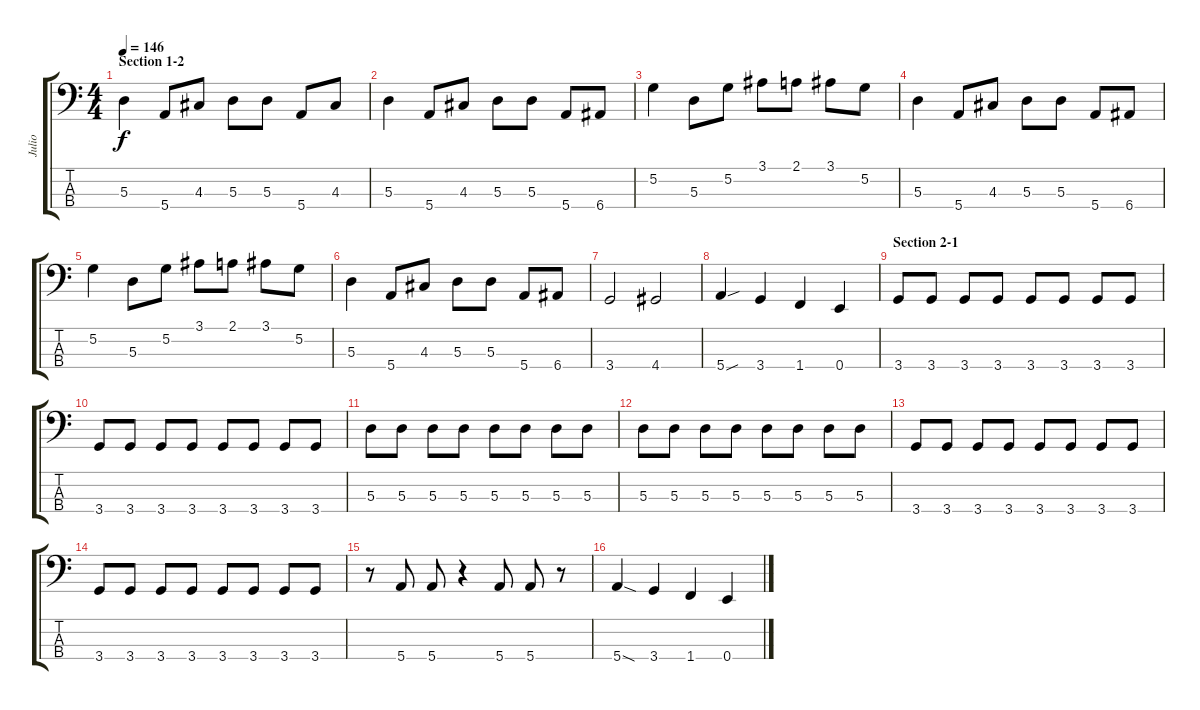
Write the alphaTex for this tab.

\track ("Julio" "Julio") {instrument electricbassfinger}
\staff {score tabs}
\tuning (G2 D2 A1 E1) {hide}
\ts (4 4)
\section ("" "Section 1-2")
\tempo 146
\clef f4
\ks c
5.3.4{dy f} 5.4.8 4.3.8 5.3.8 5.3.8 5.4.8 4.3.8 |
5.3.4 5.4.8 4.3.8 5.3.8 5.3.8 5.4.8 6.4.8 |
5.2.4 5.3.8 5.2.8 3.1.8 2.1.8 3.1.8 5.2.8 |
5.3.4 5.4.8 4.3.8 5.3.8 5.3.8 5.4.8 6.4.8 |
5.2.4 5.3.8 5.2.8 3.1.8 2.1.8 3.1.8 5.2.8 |
5.3.4 5.4.8 4.3.8 5.3.8 5.3.8 5.4.8 6.4.8 |
3.4.2 4.4.2 |
5.4{sou}.4 3.4.4 1.4.4 0.4.4 |
\section ("" "Section 2-1")
3.4.8 3.4.8 3.4.8 3.4.8 3.4.8 3.4.8 3.4.8 3.4.8 |
3.4.8 3.4.8 3.4.8 3.4.8 3.4.8 3.4.8 3.4.8 3.4.8 |
5.3.8 5.3.8 5.3.8 5.3.8 5.3.8 5.3.8 5.3.8 5.3.8 |
5.3.8 5.3.8 5.3.8 5.3.8 5.3.8 5.3.8 5.3.8 5.3.8 |
3.4.8 3.4.8 3.4.8 3.4.8 3.4.8 3.4.8 3.4.8 3.4.8 |
3.4.8 3.4.8 3.4.8 3.4.8 3.4.8 3.4.8 3.4.8 3.4.8 |
r.8 5.4.8 5.4.8 r.4 5.4.8 5.4.8 r.8 |
5.4{sod}.4 3.4.4 1.4.4 0.4.4
